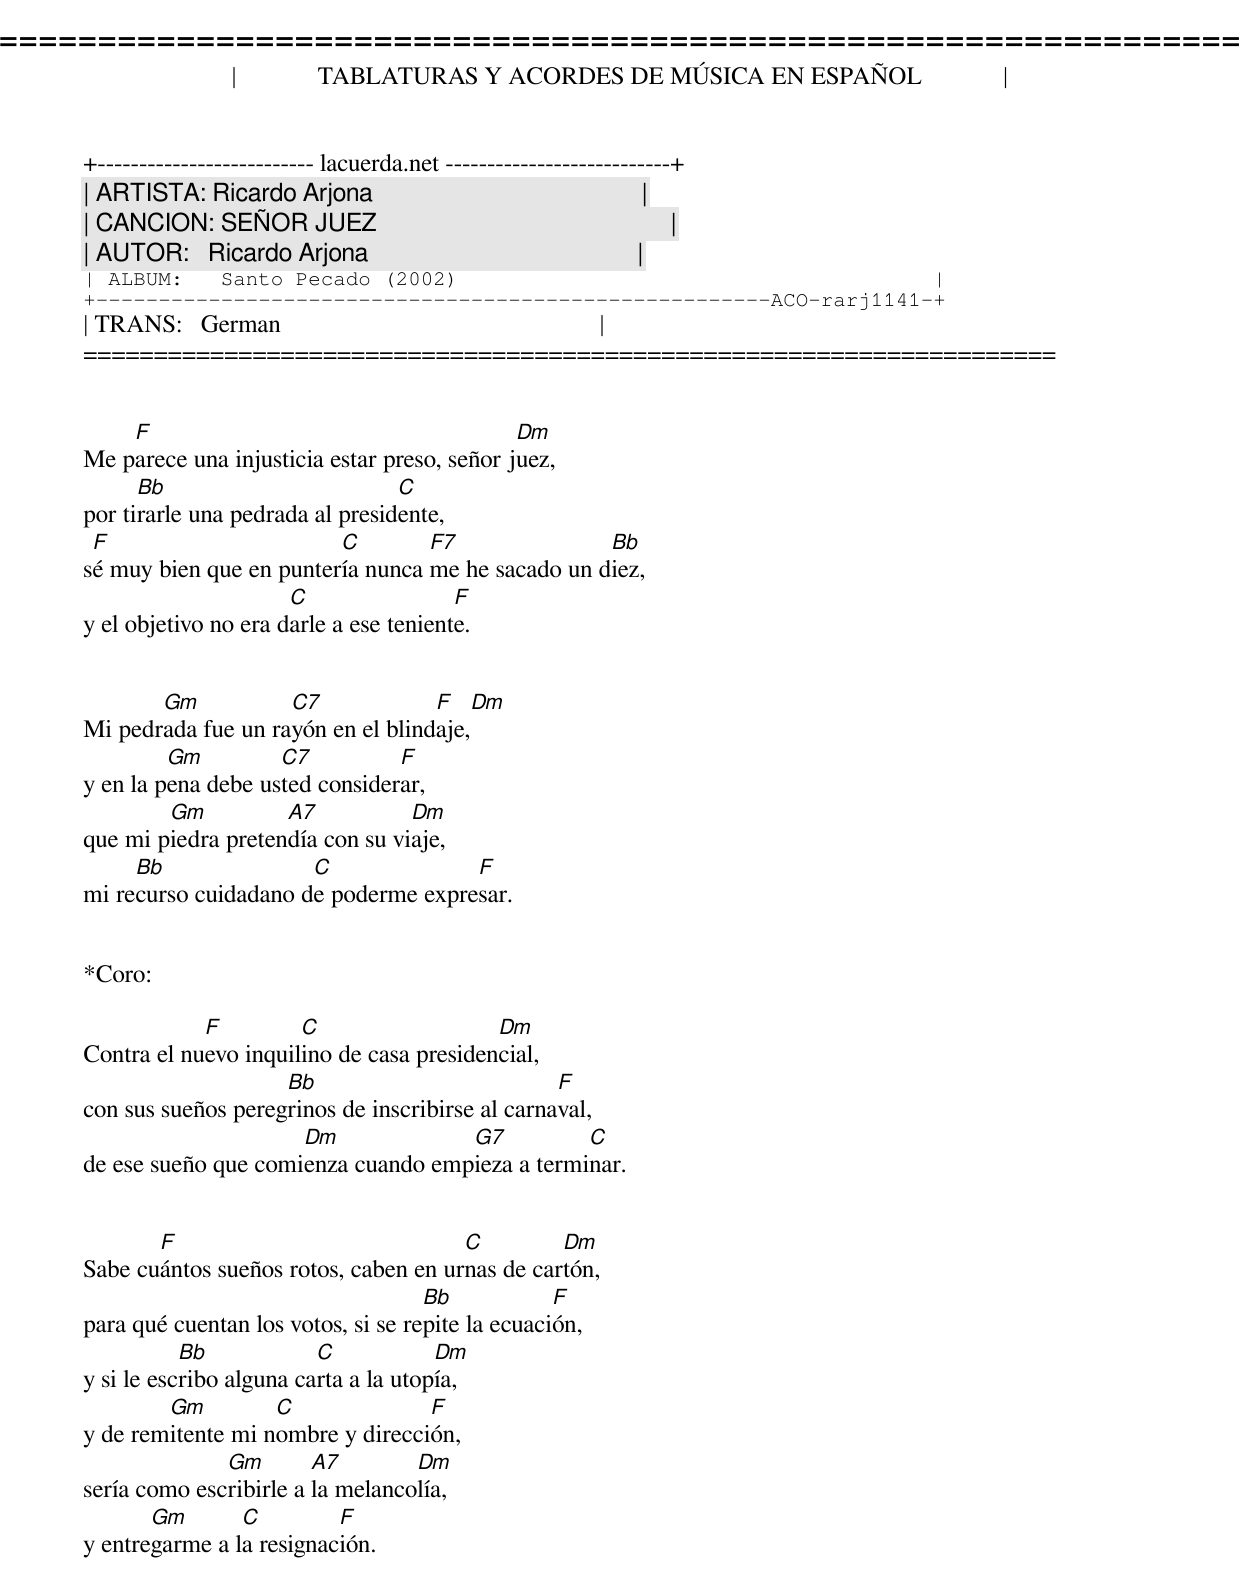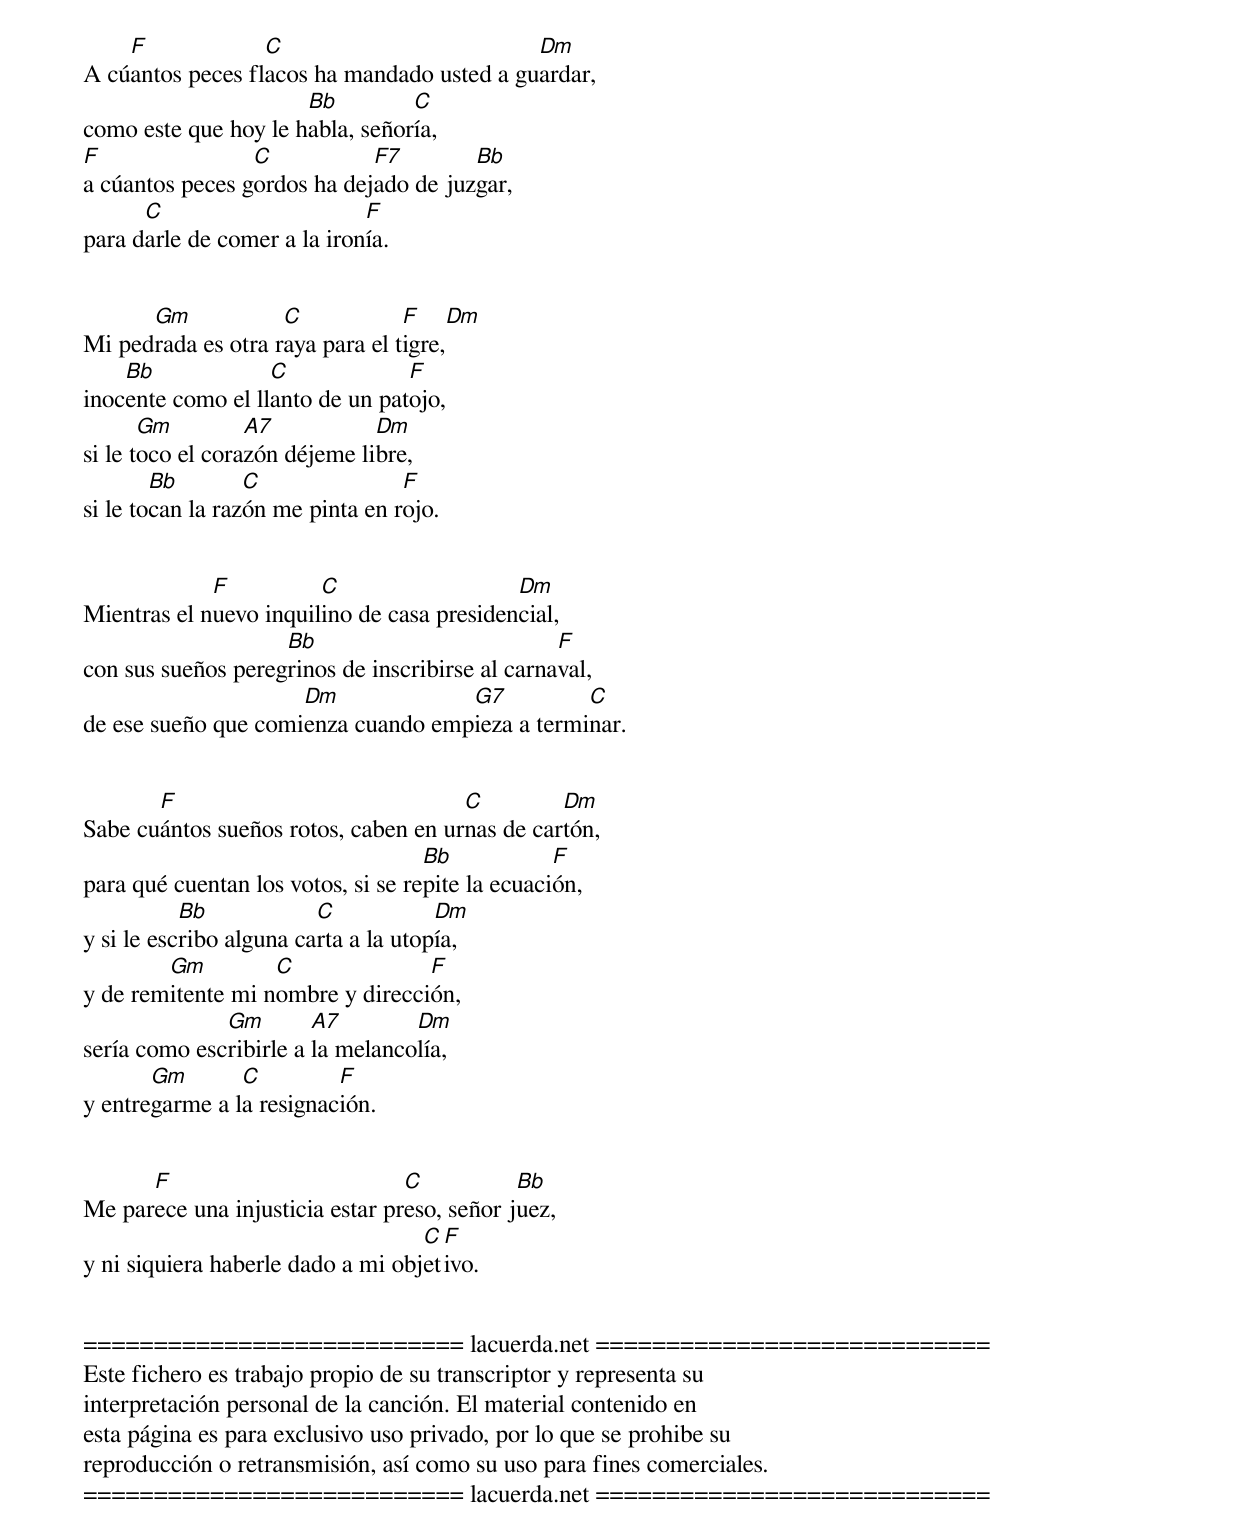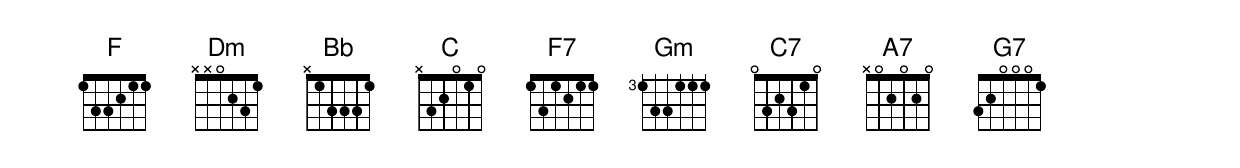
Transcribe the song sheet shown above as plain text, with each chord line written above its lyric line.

=====================================================================
|             TABLATURAS Y ACORDES DE MÚSICA EN ESPAÑOL             |
+-------------------------- lacuerda.net ---------------------------+
| ARTISTA: Ricardo Arjona                                           |
| CANCION: SEÑOR JUEZ                                               |
| AUTOR:   Ricardo Arjona                                           |
| ALBUM:   Santo Pecado (2002)                                      |
+------------------------------------------------------ACO-rarj1141-+
| TRANS:   German                                                   |
=====================================================================


    F                                        Dm
Me parece una injusticia estar preso, señor juez,
      Bb                         C
por tirarle una pedrada al presidente,
 F                       C        F7               Bb
sé muy bien que en puntería nunca me he sacado un diez,
                      C                 F
y el objetivo no era darle a ese teniente.


       Gm           C7             F    Dm
Mi pedrada fue un rayón en el blindaje,
         Gm         C7          F
y en la pena debe usted considerar,
        Gm          A7           Dm
que mi piedra pretendía con su viaje,
     Bb               C              F
mi recurso cuidadano de poderme expresar.


*Coro:

            F         C                   Dm
Contra el nuevo inquilino de casa presidencial,
                    Bb                           F
con sus sueños peregrinos de inscribirse al carnaval,
                     Dm             G7          C
de ese sueño que comienza cuando empieza a terminar.


       F                              C         Dm
Sabe cuántos sueños rotos, caben en urnas de cartón,
                                    Bb            F
para qué cuentan los votos, si se repite la ecuación,
           Bb            C            Dm
y si le escribo alguna carta a la utopía,
        Gm         C              F
y de remitente mi nombre y dirección,
              Gm        A7        Dm
sería como escribirle a la melancolía,
       Gm       C         F
y entregarme a la resignación.



    F             C                         Dm
A cúantos peces flacos ha mandado usted a guardar,
                      Bb         C
como este que hoy le habla, señoría,
F                C           F7        Bb
a cúantos peces gordos ha dejado de juzgar,
      C                      F
para darle de comer a la ironía.


      Gm            C            F     Dm
Mi pedrada es otra raya para el tigre,
    Bb             C             F
inocente como el llanto de un patojo,
       Gm         A7           Dm
si le toco el corazón déjeme libre,
        Bb        C               F
si le tocan la razón me pinta en rojo.


             F          C                   Dm
Mientras el nuevo inquilino de casa presidencial,
                    Bb                           F
con sus sueños peregrinos de inscribirse al carnaval,
                     Dm             G7          C
de ese sueño que comienza cuando empieza a terminar.


       F                              C         Dm
Sabe cuántos sueños rotos, caben en urnas de cartón,
                                    Bb            F
para qué cuentan los votos, si se repite la ecuación,
           Bb            C            Dm
y si le escribo alguna carta a la utopía,
        Gm         C              F
y de remitente mi nombre y dirección,
              Gm        A7        Dm
sería como escribirle a la melancolía,
       Gm       C         F
y entregarme a la resignación.


      F                          C           Bb
Me parece una injusticia estar preso, señor juez,
                                   C F
y ni siquiera haberle dado a mi objetivo.


=========================== lacuerda.net ============================
Este fichero es trabajo propio de su transcriptor y representa su
interpretación personal de la canción. El material contenido en
esta página es para exclusivo uso privado, por lo que se prohibe su
reproducción o retransmisión, así como su uso para fines comerciales.
=========================== lacuerda.net ============================
